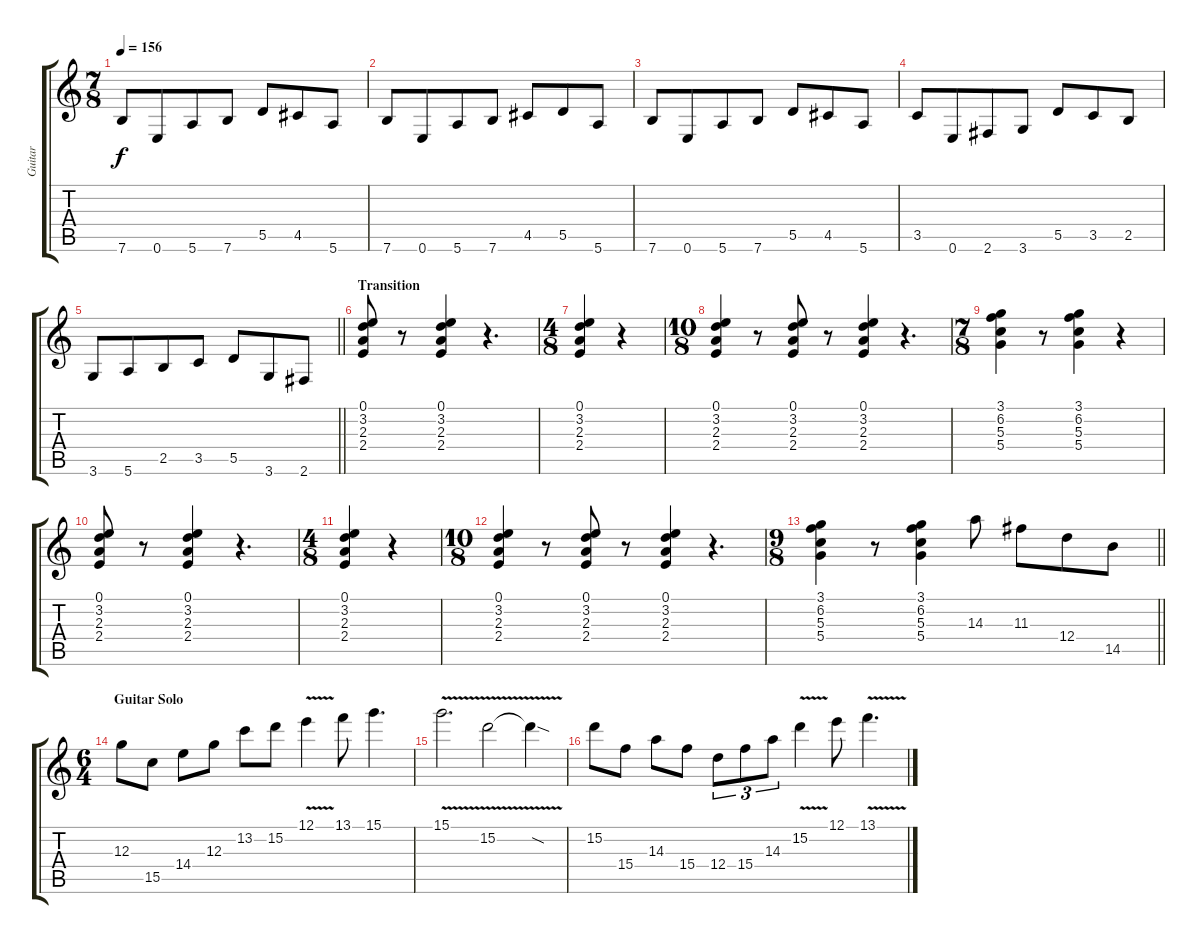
\track ("Guitar" "Guitar") {instrument overdrivenguitar}
\staff {score tabs}
\tuning (E4 B3 G3 D3 A2 E2) {hide}
\ts (7 8)
\tempo 156
\clef g2
\ks c
7.6.8{dy f} 0.6.8 5.6.8 7.6.8 5.5.8 4.5.8 5.6.8 |
7.6.8 0.6.8 5.6.8 7.6.8 4.5.8 5.5.8 5.6.8 |
7.6.8 0.6.8 5.6.8 7.6.8 5.5.8 4.5.8 5.6.8 |
3.5.8 0.6.8 2.6.8 3.6.8 5.5.8 3.5.8 2.5.8 |
\barLineRight lightlight
3.6.8 5.6.8 2.5.8 3.5.8 5.5.8 3.6.8 2.6.8 |
\section ("" "Transition")
(0.1 3.2 2.3 2.4).8{volume 13} r.8 (0.1 3.2 2.3 2.4).4 r.4{d} |
\ts (4 8)
(0.1 3.2 2.3 2.4).4 r.4 |
\ts (10 8)
(0.1 3.2 2.3 2.4).4 r.8 (0.1 3.2 2.3 2.4).8 r.8 (0.1 3.2 2.3 2.4).4 r.4{d} |
\ts (7 8)
(3.1 6.2 5.3 5.4).4 r.8 (3.1 6.2 5.3 5.4).4 r.4 |
(0.1 3.2 2.3 2.4).8 r.8 (0.1 3.2 2.3 2.4).4 r.4{d} |
\ts (4 8)
(0.1 3.2 2.3 2.4).4 r.4 |
\ts (10 8)
(0.1 3.2 2.3 2.4).4 r.8 (0.1 3.2 2.3 2.4).8 r.8 (0.1 3.2 2.3 2.4).4 r.4{d} |
\ts (9 8)
\barLineRight lightlight
(3.1 6.2 5.3 5.4).4 r.8 (3.1 6.2 5.3 5.4).4 14.3.8{volume 14} 11.3.8 12.4.8 14.5.8 |
\ts (6 4)
\section ("" "Guitar Solo")
12.3.8 15.5.8 14.4.8 12.3.8 13.2.8 15.2.8 12.1{v}.4 13.1.8 15.1.4{d} |
15.1{v}.2{d} 15.2{v}.2 15.2{sod t}.4 |
15.2.8 15.4.8 14.3.8 15.4.8 12.4.8{tu (3 2)} 15.4.8{tu (3 2)} 14.3.8{tu (3 2)} 15.2{v}.4 12.1.8 13.1{v}.4{d}
